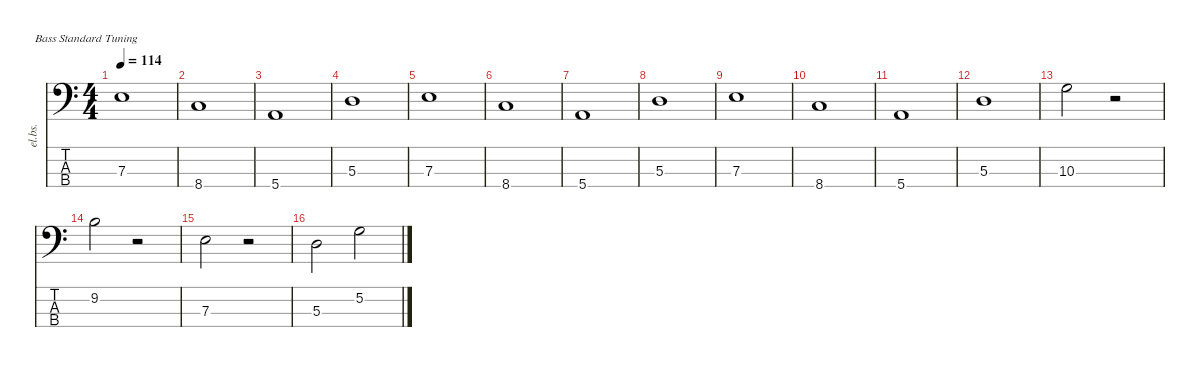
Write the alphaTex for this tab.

\defaultSystemsLayout 4
\hideDynamics
\bracketExtendMode nobrackets
\track ("Electric Bass" "el.bs.") {instrument electricbassfinger}
\staff {score tabs}
\tuning (G2 D2 A1 E1)
\ts (4 4)
\tempo 114
\clef f4
\ks c
7.3.1{dy mf instrument electricbassfinger beam Down} |
8.4.1{beam Up} |
5.4.1{beam Up} |
5.3.1{beam Down} |
7.3.1{beam Down} |
8.4.1{beam Up} |
5.4.1{beam Up} |
5.3.1{beam Down} |
7.3.1{beam Down} |
8.4.1{beam Up} |
5.4.1{beam Up} |
5.3.1{beam Down} |
10.3.2{beam Down} r.2{beam Down} |
9.2.2{beam Down} r.2{beam Down} |
7.3.2{beam Down} r.2{beam Down} |
5.3.2{beam Down} 5.2.2{beam Down}
